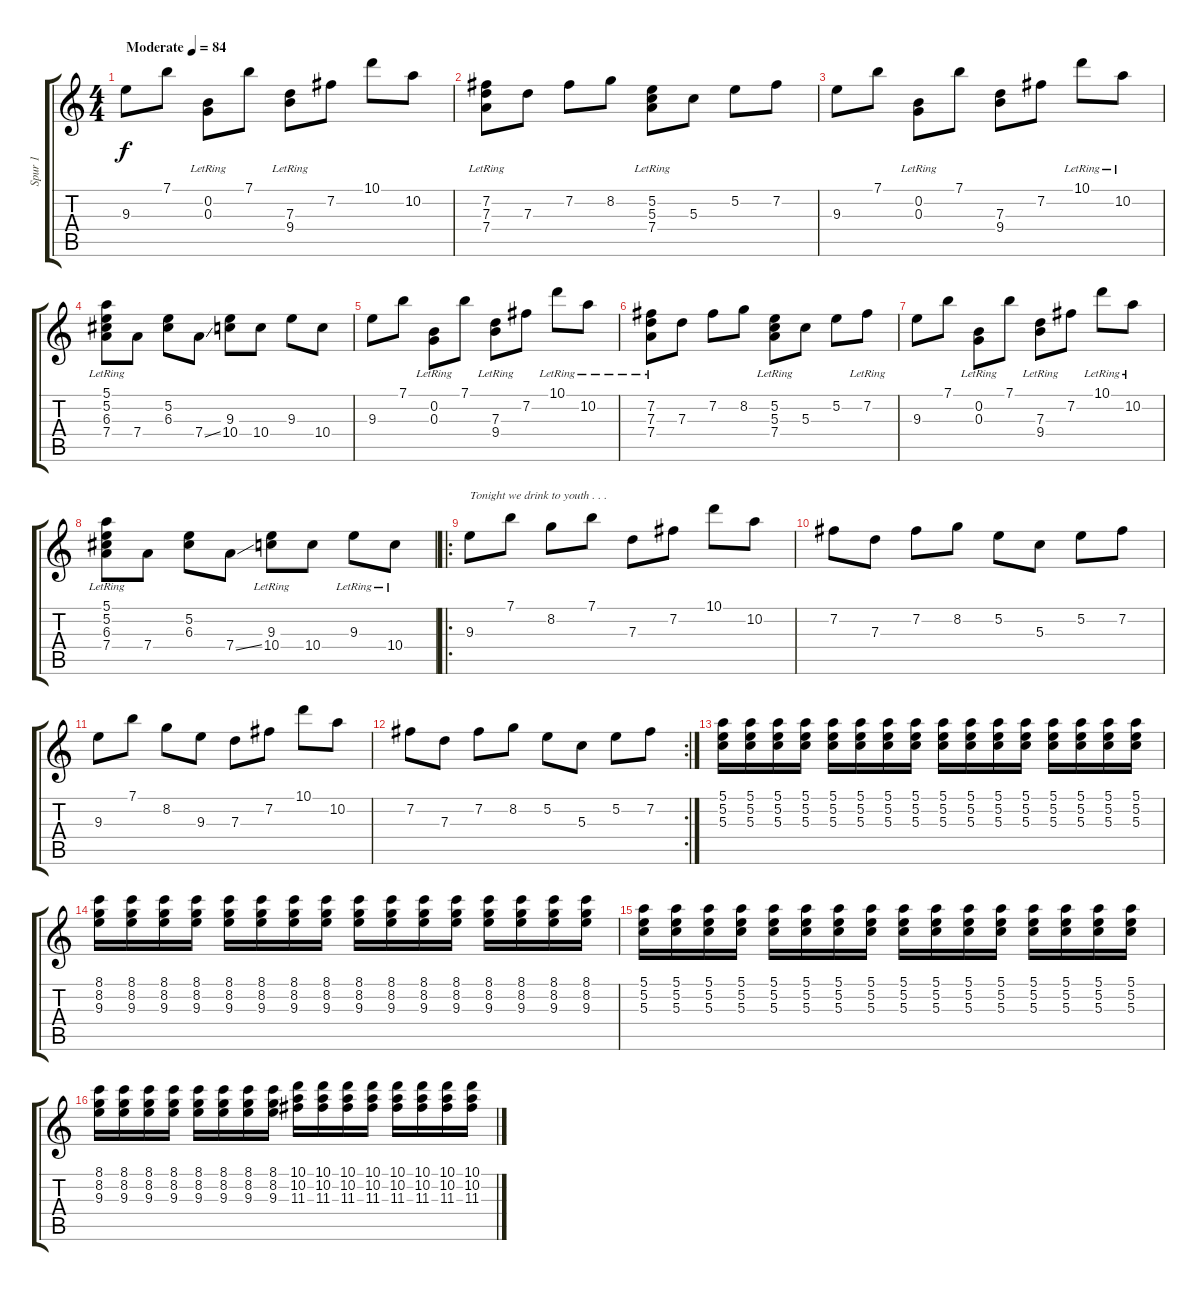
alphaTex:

\track ("Spur 1" "Spur 1") {instrument acousticguitarsteel}
\staff {score tabs}
\tuning (E4 B3 G3 D3 A2 E2) {hide}
\ts (4 4)
\tempo (84 "Moderate")
\clef g2
\ks c
9.3.8{dy f instrument acousticguitarsteel} 7.1.8 (0.2{lr} 0.3{lr}).8 7.1.8 (7.3 9.4{lr}).8 7.2.8 10.1.8 10.2.8 |
(7.2{lr} 7.3{lr} 7.4{lr}).8 7.3.8 7.2.8 8.2.8 (5.2{lr} 5.3{lr} 7.4{lr}).8 5.3.8 5.2.8 7.2.8 |
9.3.8 7.1.8 (0.2{lr} 0.3{lr}).8 7.1.8 (7.3 9.4).8 7.2.8 10.1{lr}.8 10.2{lr}.8 |
(5.1{lr} 5.2{lr} 6.3{lr} 7.4{lr}).8 7.4.8 (5.2 6.3).8 7.4{ss}.8 (9.3 10.4).8 10.4.8 9.3.8 10.4.8 |
9.3.8 7.1.8 (0.2{lr} 0.3{lr}).8 7.1.8 (7.3{lr} 9.4{lr}).8 7.2.8 10.1{lr}.8 10.2{lr}.8 |
(7.2{lr} 7.3{lr} 7.4{lr}).8 7.3.8 7.2.8 8.2.8 (5.2{lr} 5.3{lr} 7.4{lr}).8 5.3.8 5.2.8 7.2{lr}.8 |
9.3.8 7.1.8 (0.2{lr} 0.3{lr}).8 7.1.8 (7.3{lr} 9.4{lr}).8 7.2.8 10.1{lr}.8 10.2{lr}.8 |
(5.1{lr} 5.2{lr} 6.3{lr} 7.4{lr}).8 7.4.8 (5.2 6.3).8 7.4{ss}.8 (9.3{lr} 10.4{lr}).8 10.4.8 9.3{lr}.8 10.4{lr}.8 |
\ro
9.3.8{txt "Tonight we drink to youth . . ."} 7.1.8 8.2.8 7.1.8 7.3.8 7.2.8 10.1.8 10.2.8 |
7.2.8 7.3.8 7.2.8 8.2.8 5.2.8 5.3.8 5.2.8 7.2.8 |
9.3.8 7.1.8 8.2.8 9.3.8 7.3.8 7.2.8 10.1.8 10.2.8 |
\rc 2
7.2.8 7.3.8 7.2.8 8.2.8 5.2.8 5.3.8 5.2.8 7.2.8 |
(5.1 5.2 5.3).16{volume 12} (5.1 5.2 5.3).16 (5.1 5.2 5.3).16 (5.1 5.2 5.3).16 (5.1 5.2 5.3).16 (5.1 5.2 5.3).16 (5.1 5.2 5.3).16 (5.1 5.2 5.3).16 (5.1 5.2 5.3).16 (5.1 5.2 5.3).16 (5.1 5.2 5.3).16 (5.1 5.2 5.3).16 (5.1 5.2 5.3).16 (5.1 5.2 5.3).16 (5.1 5.2 5.3).16 (5.1 5.2 5.3).16 |
(8.1 8.2 9.3).16 (8.1 8.2 9.3).16 (8.1 8.2 9.3).16 (8.1 8.2 9.3).16 (8.1 8.2 9.3).16 (8.1 8.2 9.3).16 (8.1 8.2 9.3).16 (8.1 8.2 9.3).16 (8.1 8.2 9.3).16 (8.1 8.2 9.3).16 (8.1 8.2 9.3).16 (8.1 8.2 9.3).16 (8.1 8.2 9.3).16 (8.1 8.2 9.3).16 (8.1 8.2 9.3).16 (8.1 8.2 9.3).16 |
(5.1 5.2 5.3).16 (5.1 5.2 5.3).16 (5.1 5.2 5.3).16 (5.1 5.2 5.3).16 (5.1 5.2 5.3).16 (5.1 5.2 5.3).16 (5.1 5.2 5.3).16 (5.1 5.2 5.3).16 (5.1 5.2 5.3).16 (5.1 5.2 5.3).16 (5.1 5.2 5.3).16 (5.1 5.2 5.3).16 (5.1 5.2 5.3).16 (5.1 5.2 5.3).16 (5.1 5.2 5.3).16 (5.1 5.2 5.3).16 |
(8.1 8.2 9.3).16 (8.1 8.2 9.3).16 (8.1 8.2 9.3).16 (8.1 8.2 9.3).16 (8.1 8.2 9.3).16 (8.1 8.2 9.3).16 (8.1 8.2 9.3).16 (8.1 8.2 9.3).16 (10.1 10.2 11.3).16 (10.1 10.2 11.3).16 (10.1 10.2 11.3).16 (10.1 10.2 11.3).16 (10.1 10.2 11.3).16 (10.1 10.2 11.3).16 (10.1 10.2 11.3).16 (10.1 10.2 11.3).16
